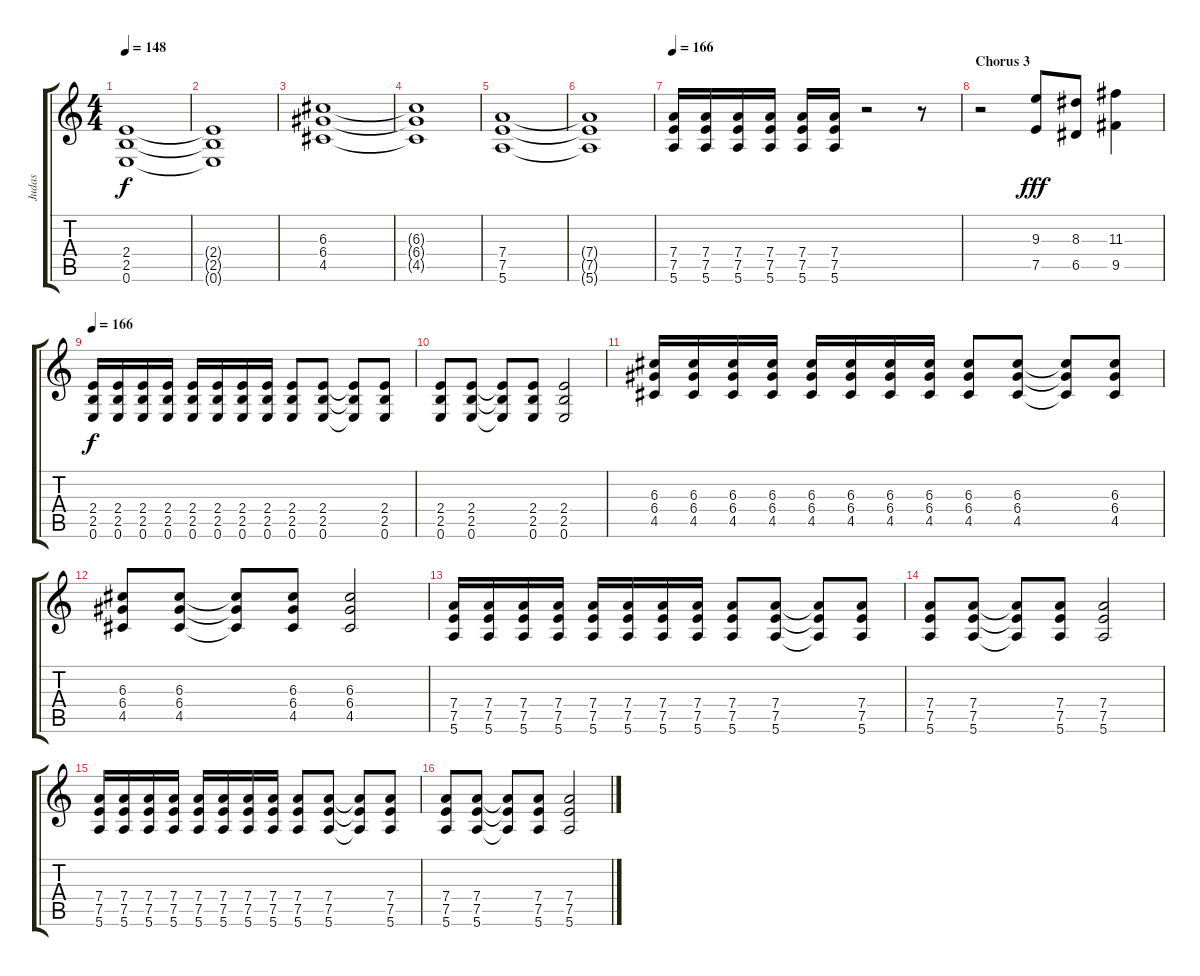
\track ("Judas" "Judas") {instrument electricguitarjazz}
\staff {score tabs}
\tuning (E4 B3 G3 D3 A2 E2) {hide}
\ts (4 4)
\tempo 148
\clef g2
\ks c
(2.4 2.5 0.6).1{dy f volume 14 instrument distortionguitar} |
(2.4{t} 2.5{t} 0.6{t}).1 |
(6.3 6.4 4.5).1 |
(6.3{t} 6.4{t} 4.5{t}).1 |
(7.4 7.5 5.6).1 |
(7.4{t} 7.5{t} 5.6{t}).1 |
\tempo 166
(7.4 7.5 5.6).16 (7.4 7.5 5.6).16 (7.4 7.5 5.6).16 (7.4 7.5 5.6).16 (7.4 7.5 5.6).16 (7.4 7.5 5.6).16 r.2 r.8 |
\section ("" "Chorus 3")
r.2 (9.3 7.5).8{dy fff} (8.3 6.5).8 (11.3 9.5).4 |
\tempo 166
(2.4 2.5 0.6).16{dy f} (2.4 2.5 0.6).16 (2.4 2.5 0.6).16 (2.4 2.5 0.6).16 (2.4 2.5 0.6).16 (2.4 2.5 0.6).16 (2.4 2.5 0.6).16 (2.4 2.5 0.6).16 (2.4 2.5 0.6).8 (2.4 2.5 0.6).8 (2.4{t} 2.5{t} 0.6{t}).8 (2.4 2.5 0.6).8 |
(2.4 2.5 0.6).8 (2.4 2.5 0.6).8 (2.4{t} 2.5{t} 0.6{t}).8 (2.4 2.5 0.6).8 (2.4 2.5 0.6).2 |
(6.3 6.4 4.5).16 (6.3 6.4 4.5).16 (6.3 6.4 4.5).16 (6.3 6.4 4.5).16 (6.3 6.4 4.5).16 (6.3 6.4 4.5).16 (6.3 6.4 4.5).16 (6.3 6.4 4.5).16 (6.3 6.4 4.5).8 (6.3 6.4 4.5).8 (6.3{t} 6.4{t} 4.5{t}).8 (6.3 6.4 4.5).8 |
(6.3 6.4 4.5).8 (6.3 6.4 4.5).8 (6.3{t} 6.4{t} 4.5{t}).8 (6.3 6.4 4.5).8 (6.3 6.4 4.5).2 |
(7.4 7.5 5.6).16 (7.4 7.5 5.6).16 (7.4 7.5 5.6).16 (7.4 7.5 5.6).16 (7.4 7.5 5.6).16 (7.4 7.5 5.6).16 (7.4 7.5 5.6).16 (7.4 7.5 5.6).16 (7.4 7.5 5.6).8 (7.4 7.5 5.6).8 (7.4{t} 7.5{t} 5.6{t}).8 (7.4 7.5 5.6).8 |
(7.4 7.5 5.6).8 (7.4 7.5 5.6).8 (7.4{t} 7.5{t} 5.6{t}).8 (7.4 7.5 5.6).8 (7.4 7.5 5.6).2 |
(7.4 7.5 5.6).16 (7.4 7.5 5.6).16 (7.4 7.5 5.6).16 (7.4 7.5 5.6).16 (7.4 7.5 5.6).16 (7.4 7.5 5.6).16 (7.4 7.5 5.6).16 (7.4 7.5 5.6).16 (7.4 7.5 5.6).8 (7.4 7.5 5.6).8 (7.4{t} 7.5{t} 5.6{t}).8 (7.4 7.5 5.6).8 |
(7.4 7.5 5.6).8 (7.4 7.5 5.6).8 (7.4{t} 7.5{t} 5.6{t}).8 (7.4 7.5 5.6).8 (7.4 7.5 5.6).2
